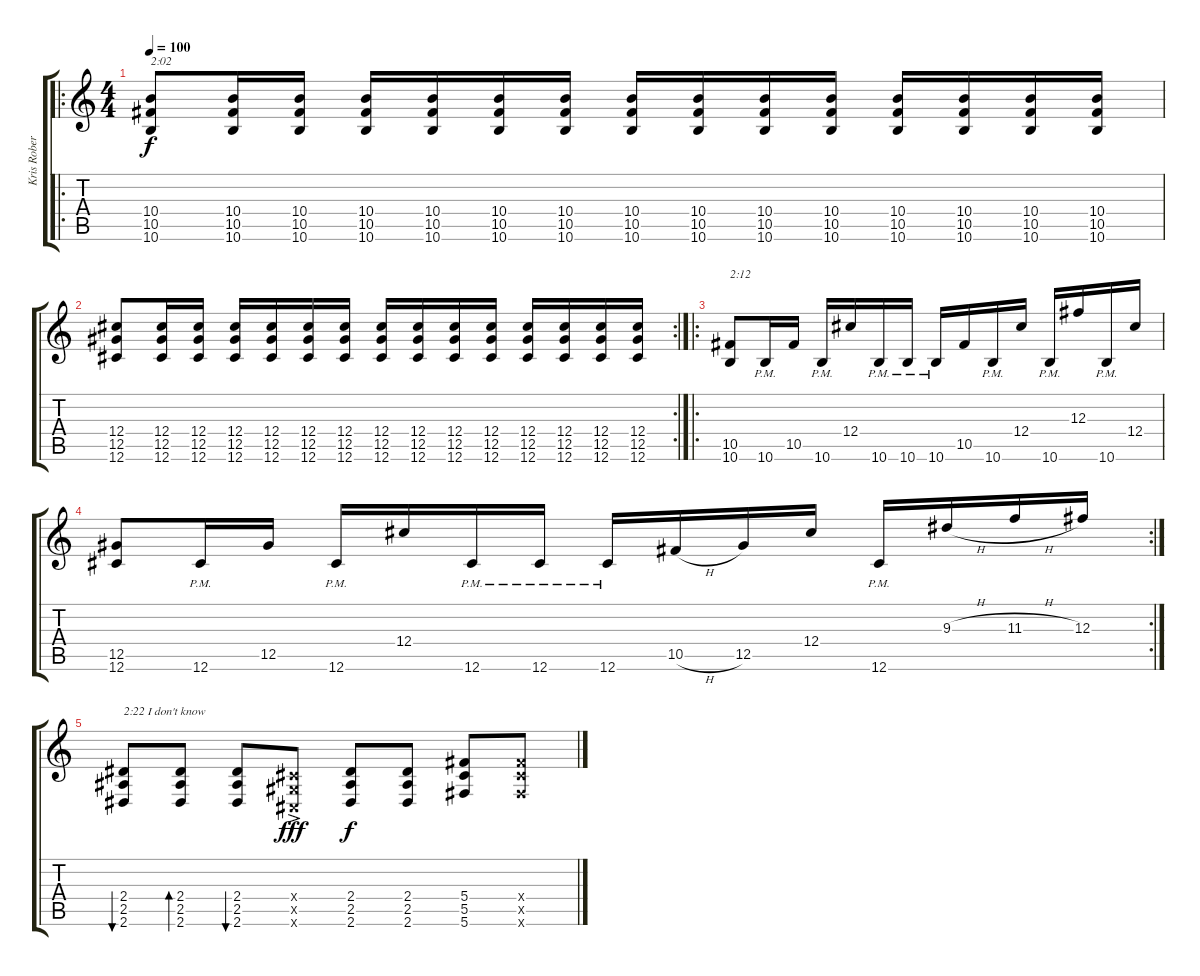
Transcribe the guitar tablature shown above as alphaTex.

\track ("Kris Roberts" "Kris Rober") {instrument distortionguitar}
\staff {score tabs}
\tuning (Eb4 Bb3 Gb3 Db3 Ab2 Db2) {hide}
\ro
\ts (4 4)
\tempo 100
\clef g2
\ks c
(10.4 10.5 10.6).8{txt "2:02" dy f} (10.4 10.5 10.6).16 (10.4 10.5 10.6).16 (10.4 10.5 10.6).16 (10.4 10.5 10.6).16 (10.4 10.5 10.6).16 (10.4 10.5 10.6).16 (10.4 10.5 10.6).16 (10.4 10.5 10.6).16 (10.4 10.5 10.6).16 (10.4 10.5 10.6).16 (10.4 10.5 10.6).16 (10.4 10.5 10.6).16 (10.4 10.5 10.6).16 (10.4 10.5 10.6).16 |
\rc 2
(12.4 12.5 12.6).8 (12.4 12.5 12.6).16 (12.4 12.5 12.6).16 (12.4 12.5 12.6).16 (12.4 12.5 12.6).16 (12.4 12.5 12.6).16 (12.4 12.5 12.6).16 (12.4 12.5 12.6).16 (12.4 12.5 12.6).16 (12.4 12.5 12.6).16 (12.4 12.5 12.6).16 (12.4 12.5 12.6).16 (12.4 12.5 12.6).16 (12.4 12.5 12.6).16 (12.4 12.5 12.6).16 |
\ro
(10.5 10.6).8{txt "2:12"} 10.6{pm}.16 10.5.16 10.6{pm}.16 12.4.16 10.6{pm}.16 10.6{pm}.16 10.6{pm}.16 10.5.16 10.6{pm}.16 12.4.16 10.6{pm}.16 12.3.16 10.6{pm}.16 12.4.16 |
\rc 2
(12.5 12.6).8 12.6{pm}.16 12.5.16 12.6{pm}.16 12.4.16 12.6{pm}.16 12.6{pm}.16 12.6{pm}.16 10.5{h}.16 12.5.16 12.4.16 12.6{pm}.16 9.3{h}.16 11.3{h}.16 12.3.16 |
(2.4 2.5 2.6).8{bu 60 txt "2:22 I don't know"} (2.4 2.5 2.6).8{bd 60} (2.4 2.5 2.6).8{bu 60} (0.4{ac x} 0.5{ac x} 0.6{ac x}).8{dy fff} (2.4 2.5 2.6).8{dy f} (2.4 2.5 2.6).8 (5.4 5.5 5.6).8 (5.4{x} 5.5{x} 5.6{x}).8
